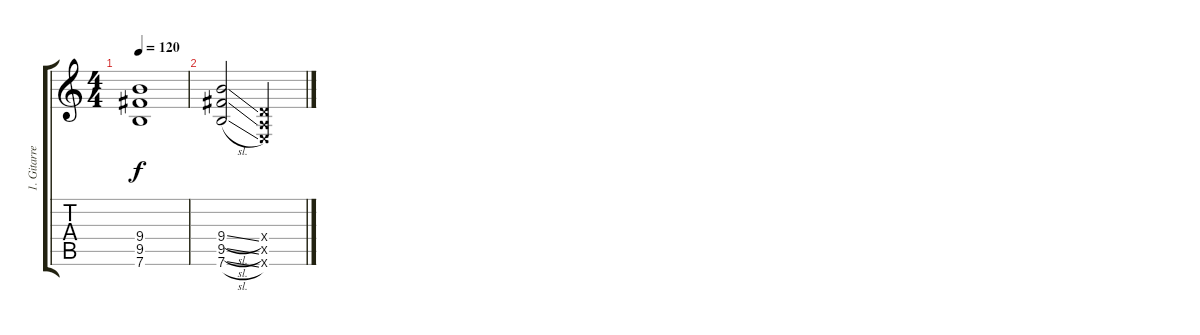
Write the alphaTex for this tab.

\track ("1. Gitarre" "1. Gitarre") {instrument distortionguitar}
\staff {score tabs}
\tuning (E4 B3 G3 D3 A2 E2) {hide}
\ts (4 4)
\tempo 120
\clef g2
\ks c
(9.4 9.5 7.6).1{dy f} |
(9.4{sl} 9.5{sl} 7.6{sl}).2 (0.4{x} 0.5{x} 0.6{x}).2
